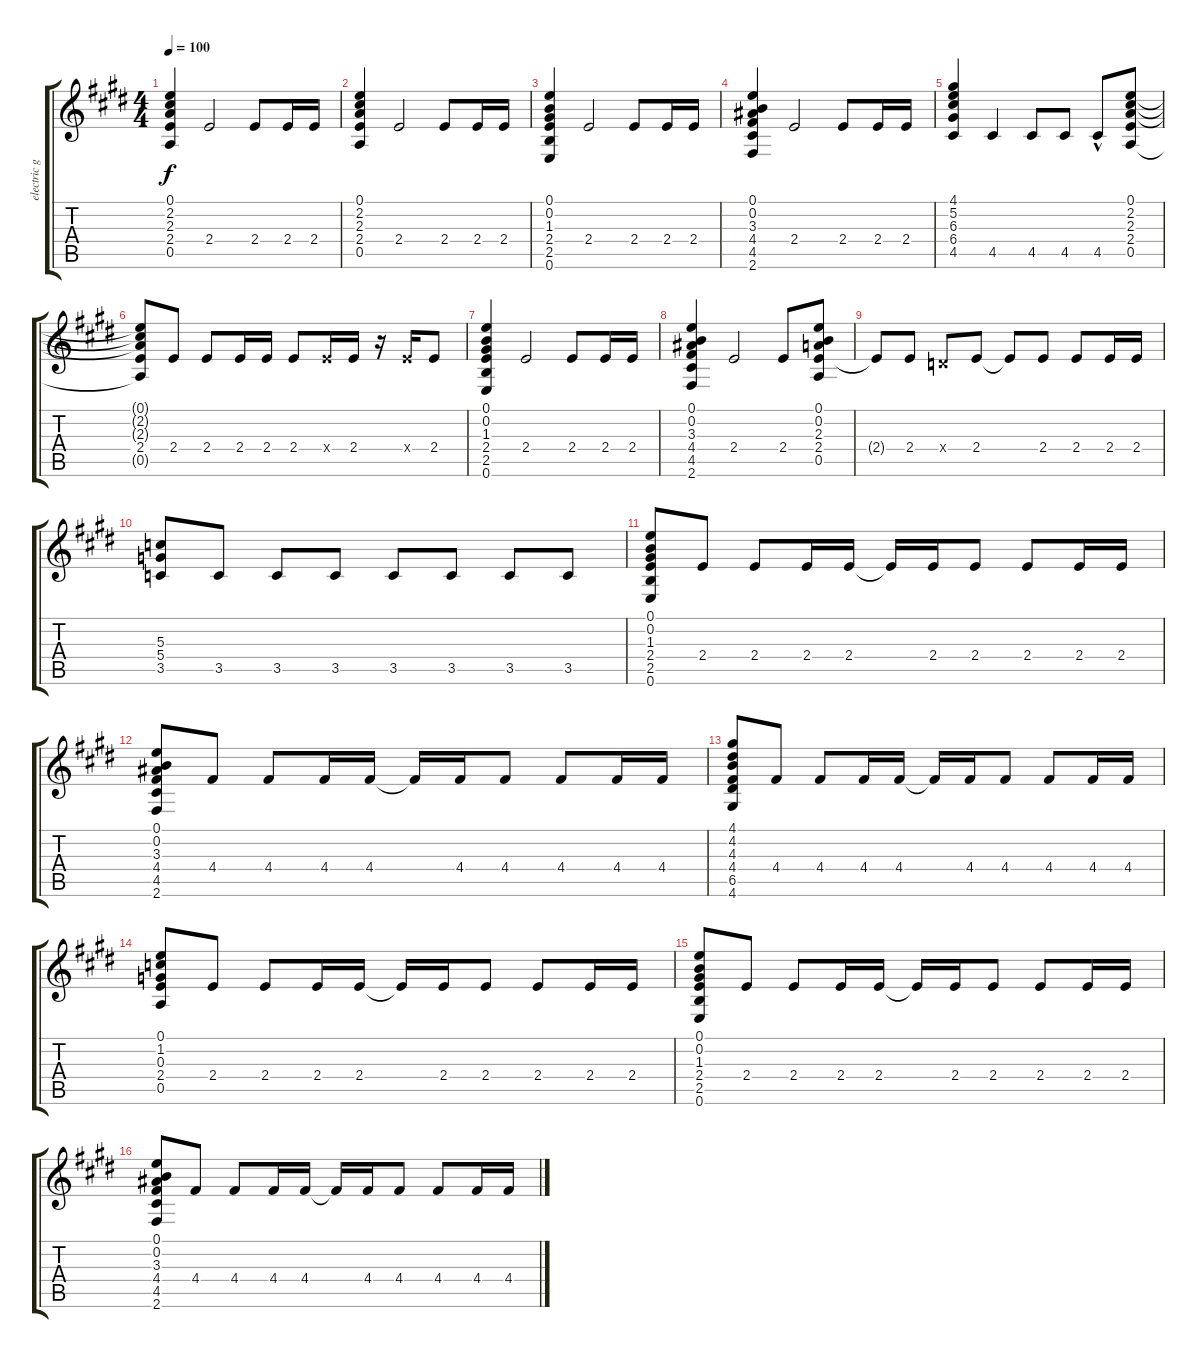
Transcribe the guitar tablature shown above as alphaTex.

\track ("electric guitar2" "electric g") {instrument electricguitarclean}
\staff {score tabs}
\tuning (E4 B3 G3 D3 A2 E2) {hide}
\ts (4 4)
\tempo 100
\clef g2
\ks e
(0.1 2.2 2.3 2.4 0.5).4{dy f} 2.4.2 2.4.8 2.4.16 2.4.16 |
(0.1 2.2 2.3 2.4 0.5).4 2.4.2 2.4.8 2.4.16 2.4.16 |
(0.1 0.2 1.3 2.4 2.5 0.6).4 2.4.2 2.4.8 2.4.16 2.4.16 |
(0.1 0.2 3.3 4.4 4.5 2.6).4 2.4.2 2.4.8 2.4.16 2.4.16 |
(4.1 5.2 6.3 6.4 4.5).4 4.5.4 4.5.8 4.5.8 4.5{hac}.8 (0.1 2.2 2.3 2.4 0.5).8 |
(0.1{t} 2.2{t} 2.3{t} 2.4 0.5{t}).8 2.4.8 2.4.8 2.4.16 2.4.16 2.4.8 2.4{x}.16 2.4.16 r.16 2.4{x}.16 2.4.8 |
(0.1 0.2 1.3 2.4 2.5 0.6).4 2.4.2 2.4.8 2.4.16 2.4.16 |
(0.1 0.2 3.3 4.4 4.5 2.6).4 2.4.2 2.4.8 (0.1 0.2 2.3 2.4 0.5).8 |
2.4{t}.8 2.4.8 0.4{x}.8 2.4.8 2.4{t}.8 2.4.8 2.4.8 2.4.16 2.4.16 |
(5.3 5.4 3.5).8 3.5.8 3.5.8 3.5.8 3.5.8 3.5.8 3.5.8 3.5.8 |
(0.1 0.2 1.3 2.4 2.5 0.6).8 2.4.8 2.4.8 2.4.16 2.4.16 2.4{t}.16 2.4.16 2.4.8 2.4.8 2.4.16 2.4.16 |
(0.1 0.2 3.3 4.4 4.5 2.6).8 4.4.8 4.4.8 4.4.16 4.4.16 4.4{t}.16 4.4.16 4.4.8 4.4.8 4.4.16 4.4.16 |
(4.1 4.2 4.3 4.4 6.5 4.6).8 4.4.8 4.4.8 4.4.16 4.4.16 4.4{t}.16 4.4.16 4.4.8 4.4.8 4.4.16 4.4.16 |
(0.1 1.2 0.3 2.4 0.5).8 2.4.8 2.4.8 2.4.16 2.4.16 2.4{t}.16 2.4.16 2.4.8 2.4.8 2.4.16 2.4.16 |
(0.1 0.2 1.3 2.4 2.5 0.6).8 2.4.8 2.4.8 2.4.16 2.4.16 2.4{t}.16 2.4.16 2.4.8 2.4.8 2.4.16 2.4.16 |
(0.1 0.2 3.3 4.4 4.5 2.6).8 4.4.8 4.4.8 4.4.16 4.4.16 4.4{t}.16 4.4.16 4.4.8 4.4.8 4.4.16 4.4.16
